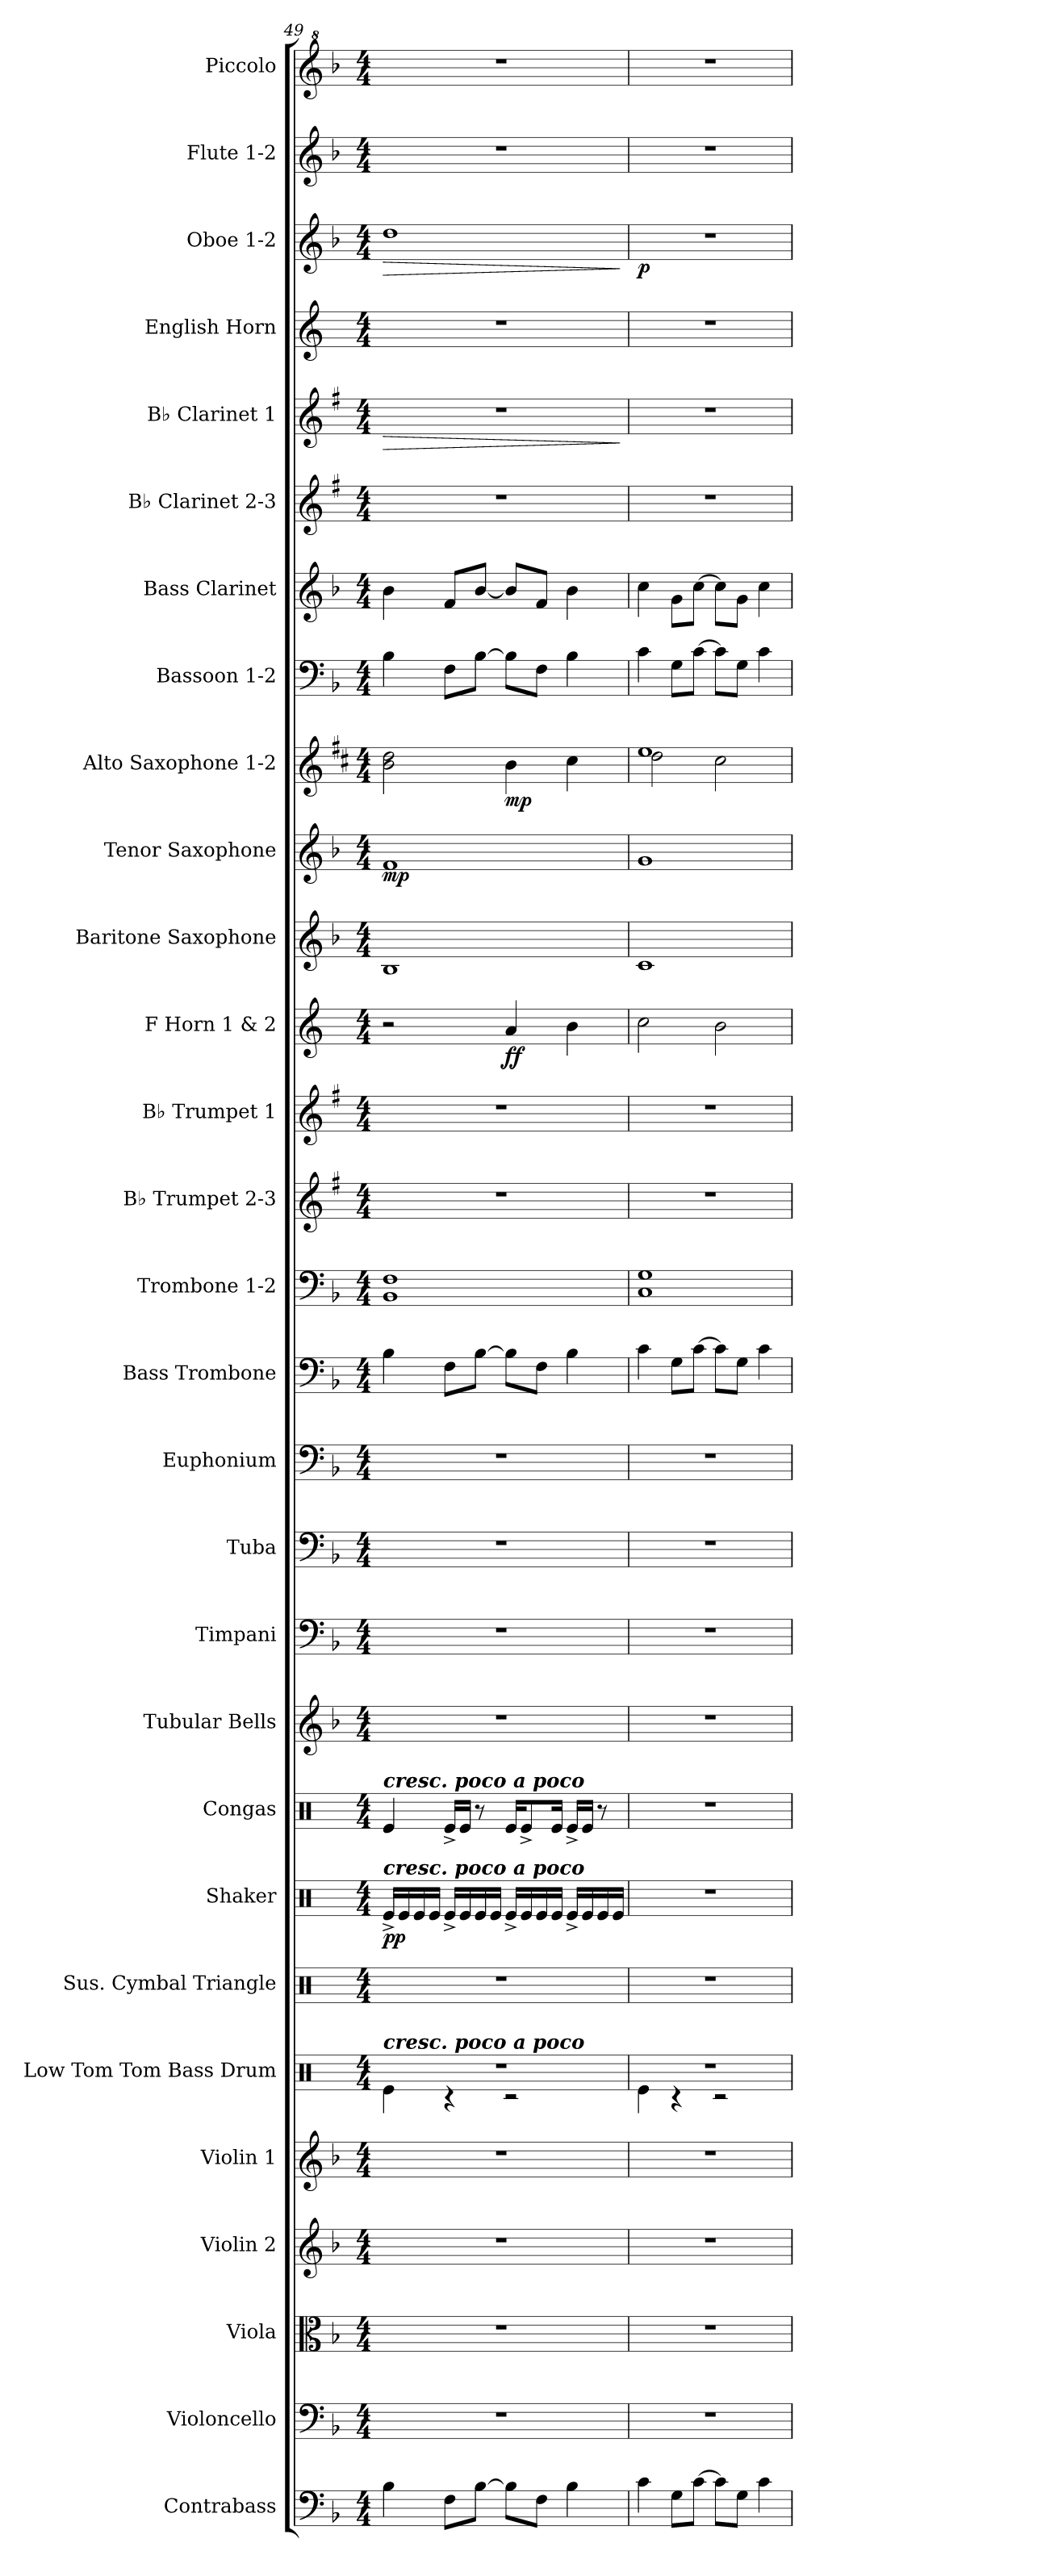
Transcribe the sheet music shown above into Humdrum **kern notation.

**kern	**kern	**kern	**kern	**kern	**kern	**kern	**kern	**dynam	**kern	**kern	**kern	**kern	**kern	**kern	**kern	**kern	**kern	**kern	**dynam	**kern	**kern	**dynam	**kern	**dynam	**kern	**kern	**kern	**kern	**dynam	**kern	**kern	**dynam	**kern	**kern
*part29	*part28	*part27	*part26	*part25	*part24	*part23	*part22	*part22	*part21	*part20	*part19	*part18	*part17	*part16	*part15	*part14	*part13	*part12	*part12	*part11	*part10	*part10	*part9	*part9	*part8	*part7	*part6	*part5	*part5	*part4	*part3	*part3	*part2	*part1
*staff29	*staff28	*staff27	*staff26	*staff25	*staff24	*staff23	*staff22	*staff22	*staff21	*staff20	*staff19	*staff18	*staff17	*staff16	*staff15	*staff14	*staff13	*staff12	*staff12	*staff11	*staff10	*staff10	*staff9	*staff9	*staff8	*staff7	*staff6	*staff5	*staff5	*staff4	*staff3	*staff3	*staff2	*staff1
*I"Contrabass	*I"Violoncello	*I"Viola	*I"Violin 2	*I"Violin 1	*I"Low Tom Tom Bass Drum	*I"Sus. Cymbal Triangle	*I"Shaker	*	*I"Congas	*I"Tubular Bells	*I"Timpani	*I"Tuba	*I"Euphonium	*I"Bass Trombone	*I"Trombone 1-2	*I"B♭ Trumpet 2-3	*I"B♭ Trumpet 1	*I"F Horn 1 &amp; 2	*	*I"Baritone Saxophone	*I"Tenor Saxophone	*	*I"Alto Saxophone 1-2	*	*I"Bassoon 1-2	*I"Bass Clarinet	*I"B♭ Clarinet 2-3	*I"B♭ Clarinet 1	*	*I"English Horn	*I"Oboe 1-2	*	*I"Flute 1-2	*I"Piccolo
*I'Cb.	*I'Vc.	*I'Vla.	*I'Vln. 2	*I'Vln. 1	*I'B. Dr.	*I'Cym.	*I'Shk	*	*I'Co.	*I'Tu. Be.	*I'Timp.	*I'Tba.	*I'Euph.	*I'B. Tbn.	*I'Tbn. 1-2	*I'B♭ Tpt. 2-3	*I'B♭ Tpt. 1	*I'F Hn. 1 3	*	*I'Bar. Sax.	*I'T. Sax.	*	*I'A. Sax. 1-2	*	*I'Bsn. 1-2	*I'B. Cl.	*I'B♭ Cl. 2-3	*I'B♭ Cl. 1	*	*I'E. Hn.	*I'Ob. 1-2	*	*I'Fl. 1-2	*I'Picc.
!!LO:PB:g=z
*clefF4	*clefF4	*clefC3	*clefG2	*clefG2	*clefX	*clefX	*clefX	*	*clefX	*clefG2	*clefF4	*clefF4	*clefF4	*clefF4	*clefF4	*clefG2	*clefG2	*clefG2	*	*clefG2	*clefG2	*	*clefG2	*	*clefF4	*clefG2	*clefG2	*clefG2	*	*clefG2	*clefG2	*	*clefG2	*clefG^2
*ITrd7c12	*	*	*	*	*	*	*	*	*	*	*	*	*	*	*	*ITrd1c2	*ITrd1c2	*ITrd4c7	*	*ITrd12c21	*ITrd8c14	*	*ITrd5c9	*	*	*ITrd8c14	*ITrd1c2	*ITrd1c2	*	*ITrd4c7	*	*	*	*ITrd-7c-12
*k[b-]	*k[b-]	*k[b-]	*k[b-]	*k[b-]	*k[]	*k[]	*k[]	*	*k[]	*k[b-]	*k[b-]	*k[b-]	*k[b-]	*k[b-]	*k[b-]	*k[b-]	*k[b-]	*k[b-]	*	*k[b-]	*k[b-]	*	*k[b-]	*	*k[b-]	*k[b-]	*k[b-]	*k[b-]	*	*k[b-]	*k[b-]	*	*k[b-]	*k[b-]
*M4/4	*M4/4	*M4/4	*M4/4	*M4/4	*M4/4	*M4/4	*M4/4	*	*M4/4	*M4/4	*M4/4	*M4/4	*M4/4	*M4/4	*M4/4	*M4/4	*M4/4	*M4/4	*	*M4/4	*M4/4	*	*M4/4	*	*M4/4	*M4/4	*M4/4	*M4/4	*	*M4/4	*M4/4	*	*M4/4	*M4/4
=49	=49	=49	=49	=49	=49	=49	=49	=49	=49	=49	=49	=49	=49	=49	=49	=49	=49	=49	=49	=49	=49	=49	=49	=49	=49	=49	=49	=49	=49	=49	=49	=49	=49	=49
*	*	*	*	*	*^	*	*	*	*	*	*	*	*	*	*	*	*	*	*	*	*	*	*	*	*	*	*	*	*	*	*	*	*	*
!	!	!	!	!	!	!	!	!	!	!LO:TX:a:Bi:t=cresc. poco a poco	!	!	!	!	!	!	!	!	!	!	!	!	!	!	!	!	!	!	!	!	!	!	!	!	!
!	!	!	!	!	!	!	!	!LO:TX:a:Bi:t=cresc. poco a poco	!	!	!	!	!	!	!	!	!	!	!	!	!	!	!	!	!	!	!	!	!	!	!	!	!	!	!
!	!	!	!	!	!LO:TX:a:Bi:t=cresc. poco a poco	!	!	!	!	!	!	!	!	!	!	!	!	!	!	!	!	!	!	!	!	!	!	!	!	!	!	!	!	!	!
!	!	!	!	!	!	!	!	!	!LO:DY:b	!	!	!	!	!	!	!	!	!	!	!	!	!	!LO:DY:b	!	!	!	!	!	!	!LO:HP:b	!	!	!LO:HP:b	!	!
4BB-\	1r	1r	1r	1r	1r	4Re\	1r	16Re^/LL	pp	4Re/	1r	1r	1r	1r	4B-\	1BB- 1F	1r	1r	2r	.	1BB-	1F	mp	2d\ 2f\	.	4B-\	4B-\	1r	1r	>	1r	1dd	>	1r	1r
.	.	.	.	.	.	.	.	16Re/	.	.	.	.	.	.	.	.	.	.	.	.	.	.	.	.	.	.	.	.	.	.	.	.	.	.	.
.	.	.	.	.	.	.	.	16Re/	.	.	.	.	.	.	.	.	.	.	.	.	.	.	.	.	.	.	.	.	.	.	.	.	.	.	.
.	.	.	.	.	.	.	.	16Re/JJ	.	.	.	.	.	.	.	.	.	.	.	.	.	.	.	.	.	.	.	.	.	.	.	.	.	.	.
8FF\L	.	.	.	.	.	4r	.	16Re^/LL	.	16Re^/LL	.	.	.	.	8F\L	.	.	.	.	.	.	.	.	.	.	8F\L	8F/L	.	.	.	.	.	.	.	.
.	.	.	.	.	.	.	.	16Re/	.	16Re/JJ	.	.	.	.	.	.	.	.	.	.	.	.	.	.	.	.	.	.	.	.	.	.	.	.	.
[8BB-\J	.	.	.	.	.	.	.	16Re/	.	8r	.	.	.	.	[8B-\J	.	.	.	.	.	.	.	.	.	.	[8B-\J	[8B-/J	.	.	.	.	.	.	.	.
.	.	.	.	.	.	.	.	16Re/JJ	.	.	.	.	.	.	.	.	.	.	.	.	.	.	.	.	.	.	.	.	.	.	.	.	.	.	.
!	!	!	!	!	!	!	!	!	!	!	!	!	!	!	!	!	!	!	!	!LO:DY:b	!	!	!	!	!LO:DY:b	!	!	!	!	!	!	!	!	!	!
8BB-\L]	.	.	.	.	.	2r	.	16Re^/LL	.	16Re/KL	.	.	.	.	8B-\L]	.	.	.	4d/	ff	.	.	.	4d\	mp	8B-\L]	8B-/L]	.	.	.	.	.	.	.	.
.	.	.	.	.	.	.	.	16Re/	.	8Re^/	.	.	.	.	.	.	.	.	.	.	.	.	.	.	.	.	.	.	.	.	.	.	.	.	.
8FF\J	.	.	.	.	.	.	.	16Re/	.	.	.	.	.	.	8F\J	.	.	.	.	.	.	.	.	.	.	8F\J	8F/J	.	.	.	.	.	.	.	.
.	.	.	.	.	.	.	.	16Re/JJ	.	16Re/Jk	.	.	.	.	.	.	.	.	.	.	.	.	.	.	.	.	.	.	.	.	.	.	.	.	.
4BB-\	.	.	.	.	.	.	.	16Re^/LL	.	16Re^/LL	.	.	.	.	4B-\	.	.	.	4e\	.	.	.	.	4e\	.	4B-\	4B-\	.	.	.	.	.	.	.	.
.	.	.	.	.	.	.	.	16Re/	.	16Re/JJ	.	.	.	.	.	.	.	.	.	.	.	.	.	.	.	.	.	.	.	.	.	.	.	.	.
.	.	.	.	.	.	.	.	16Re/	.	8r	.	.	.	.	.	.	.	.	.	.	.	.	.	.	.	.	.	.	.	.	.	.	.	.	.
.	.	.	.	.	.	.	.	16Re/JJ	.	.	.	.	.	.	.	.	.	.	.	.	.	.	.	.	.	.	.	.	.	.	.	.	.	.	.
*	*	*	*	*	*v	*v	*	*	*	*	*	*	*	*	*	*	*	*	*	*	*	*	*	*	*	*	*	*	*	*	*	*	*	*	*
.	.	.	.	.	.	.	.	.	.	.	.	.	.	.	.	.	.	.	.	.	.	.	.	.	.	.	.	.	]	.	.	]	.	.
=50	=50	=50	=50	=50	=50	=50	=50	=50	=50	=50	=50	=50	=50	=50	=50	=50	=50	=50	=50	=50	=50	=50	=50	=50	=50	=50	=50	=50	=50	=50	=50	=50	=50	=50
*	*	*	*	*	*^	*	*	*	*	*	*	*	*	*	*	*	*	*	*	*	*	*	*^	*	*	*	*	*	*	*	*	*	*	*
!	!	!	!	!	!	!	!	!	!	!	!	!	!	!	!	!	!	!	!	!	!	!	!	!	!	!	!	!	!	!	!	!	!	!LO:DY:b	!	!
4C\	1r	1r	1r	1r	1r	4Re\	1r	1r	.	1r	1r	1r	1r	1r	4c\	1C 1G	1r	1r	2f\	.	1C	1G	.	1g	2f\	.	4c\	4c\	1r	1r	.	1r	1r	p	1r	1r
8GG\L	.	.	.	.	.	4r	.	.	.	.	.	.	.	.	8G\L	.	.	.	.	.	.	.	.	.	.	.	8G\L	8G\L	.	.	.	.	.	.	.	.
[8C\J	.	.	.	.	.	.	.	.	.	.	.	.	.	.	[8c\J	.	.	.	.	.	.	.	.	.	.	.	[8c\J	[8c\J	.	.	.	.	.	.	.	.
8C\L]	.	.	.	.	.	2r	.	.	.	.	.	.	.	.	8c\L]	.	.	.	2e\	.	.	.	.	.	2e\	.	8c\L]	8c\L]	.	.	.	.	.	.	.	.
8GG\J	.	.	.	.	.	.	.	.	.	.	.	.	.	.	8G\J	.	.	.	.	.	.	.	.	.	.	.	8G\J	8G\J	.	.	.	.	.	.	.	.
4C\	.	.	.	.	.	.	.	.	.	.	.	.	.	.	4c\	.	.	.	.	.	.	.	.	.	.	.	4c\	4c\	.	.	.	.	.	.	.	.
*	*	*	*	*	*v	*v	*	*	*	*	*	*	*	*	*	*	*	*	*	*	*	*	*	*v	*v	*	*	*	*	*	*	*	*	*	*	*
=	=	=	=	=	=	=	=	=	=	=	=	=	=	=	=	=	=	=	=	=	=	=	=	=	=	=	=	=	=	=	=	=	=	=
*-	*-	*-	*-	*-	*-	*-	*-	*-	*-	*-	*-	*-	*-	*-	*-	*-	*-	*-	*-	*-	*-	*-	*-	*-	*-	*-	*-	*-	*-	*-	*-	*-	*-	*-
